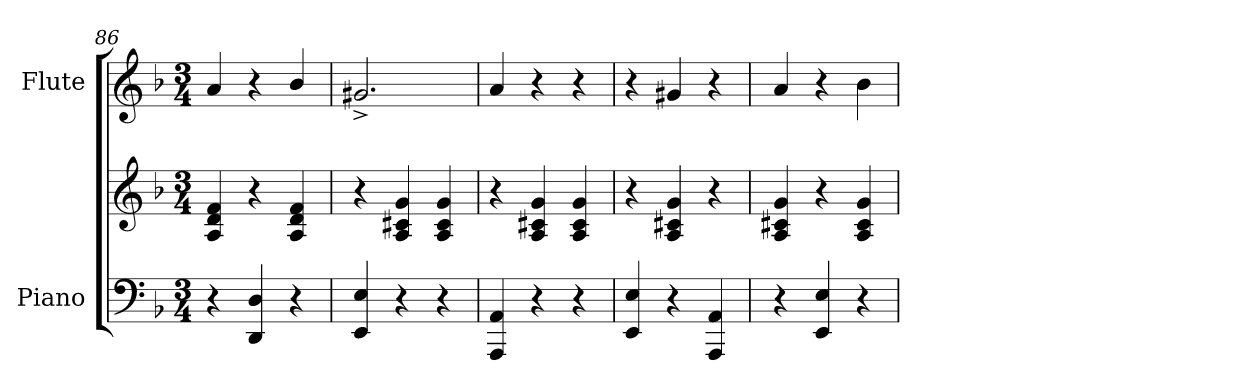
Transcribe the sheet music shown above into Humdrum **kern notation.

**kern	**kern	**kern
*part2	*part2	*part1
*staff3	*staff2	*staff1
*I"Piano	*	*I"Flute
*I'Pno	*	*
*clefF4	*clefG2	*clefG2
*k[b-]	*k[b-]	*k[b-]
*F:	*F:	*F:
*M3/4	*M3/4	*M3/4
=86	=86	=86
4r	4A/ 4d/ 4f/	4a/
4DD/ 4D/	4r	4r
4r	4A/ 4d/ 4f/	4b-/
=87	=87	=87
4EE/ 4E/	4r	2.g#X^/
4r	4A/ 4c#X/ 4g/	.
4r	4A/ 4c#/ 4g/	.
=88	=88	=88
4AAA/ 4AA/	4r	4a/
4r	4A/ 4c#X/ 4g/	4r
4r	4A/ 4c#/ 4g/	4r
=89	=89	=89
4EE/ 4E/	4r	4r
4r	4A/ 4c#X/ 4g/	4g#X/
4AAA/ 4AA/	4r	4r
=90	=90	=90
4r	4A/ 4c#X/ 4g/	4a/
4EE/ 4E/	4r	4r
4r	4A/ 4c#/ 4g/	4b-\
=	=	=
*-	*-	*-
